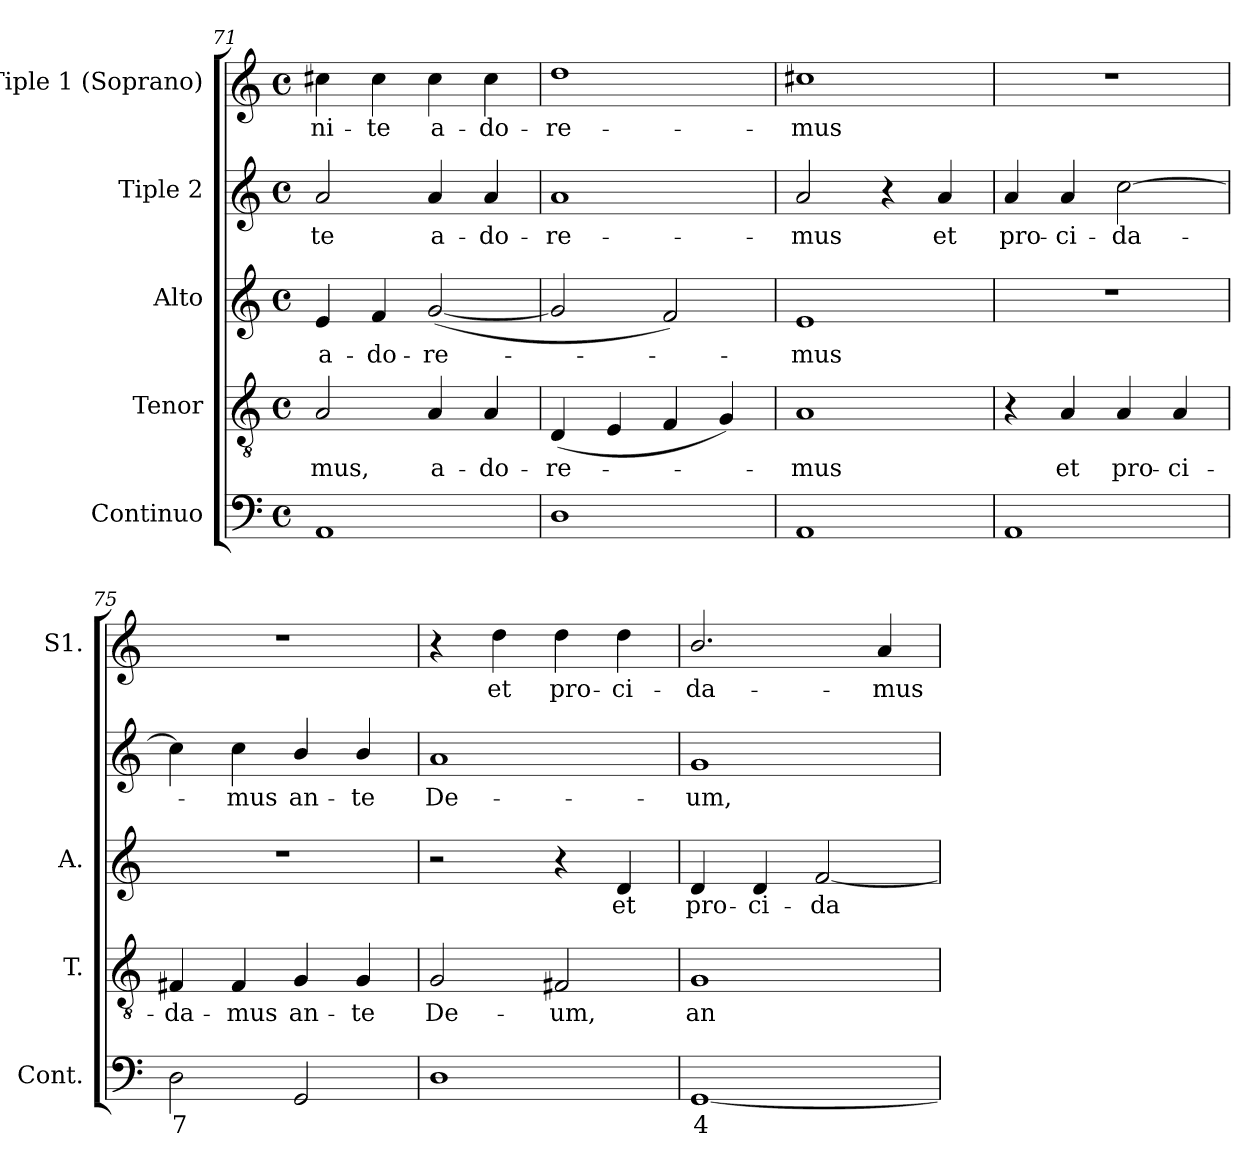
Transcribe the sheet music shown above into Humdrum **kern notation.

**kern	**text	**kern	**text	**kern	**text	**kern	**text	**kern	**text
*part5	*part5	*part4	*part4	*part3	*part3	*part2	*part2	*part1	*part1
*staff5	*staff5	*staff4	*staff4	*staff3	*staff3	*staff2	*staff2	*staff1	*staff1
*I"Continuo	*	*I"Tenor	*	*I"Alto	*	*I"Tiple 2	*	*I"Tiple 1 (Soprano)	*
*I'Cont.	*	*I'T.	*	*I'A.	*	*	*	*I'S1.	*
*clefF4	*	*clefGv2	*	*clefG2	*	*clefG2	*	*clefG2	*
*	*	*ITrd7c12	*	*	*	*	*	*	*
*k[]	*	*k[]	*	*k[]	*	*k[]	*	*k[]	*
*C:	*	*C:	*	*C:	*	*C:	*	*C:	*
*M4/4	*	*M4/4	*	*M4/4	*	*M4/4	*	*M4/4	*
*met(c)	*	*met(c)	*	*met(c)	*	*met(c)	*	*met(c)	*
=71	=71	=71	=71	=71	=71	=71	=71	=71	=71
!	!	!	!LO:LY:b:color=#000000	!	!	!	!	!	!
!	!	!	!	!	!LO:LY:b:color=#000000	!	!	!	!
!	!	!	!	!	!	!	!LO:LY:b:color=#000000	!	!
!	!	!	!	!	!	!	!	!	!LO:LY:b:color=#000000
1AAi	.	2AAi/	-mus,	4ei/	a-	2ai/	-te	4cc#Xi\	-ni-
!	!	!	!	!	!LO:LY:b:color=#000000	!	!	!	!
!	!	!	!	!	!	!	!	!	!LO:LY:b:color=#000000
.	.	.	.	4fi/	-do-	.	.	4cc#i\	-te
!	!	!	!LO:LY:b:color=#000000	!	!	!	!	!	!
!	!	!	!	!	!LO:LY:b:color=#000000	!	!	!	!
!	!	!	!	!	!	!	!LO:LY:b:color=#000000	!	!
!	!	!	!	!	!	!	!	!	!LO:LY:b:color=#000000
.	.	4AAi/	a-	([2gi/	-re-	4ai/	a-	4cc#i\	a-
!	!	!	!LO:LY:b:color=#000000	!	!	!	!	!	!
!	!	!	!	!	!	!	!LO:LY:b:color=#000000	!	!
!	!	!	!	!	!	!	!	!	!LO:LY:b:color=#000000
.	.	4AAi/	-do-	.	.	4ai/	-do-	4cc#i\	-do-
=72	=72	=72	=72	=72	=72	=72	=72	=72	=72
!	!	!	!LO:LY:b:color=#000000	!	!	!	!	!	!
!	!	!	!	!	!	!	!LO:LY:b:color=#000000	!	!
!	!	!	!	!	!	!	!	!	!LO:LY:b:color=#000000
1Di	.	(4DDi/	-re-	2gi/]	.	1ai	-re-	1ddi	-re-
.	.	4EEi/	.	.	.	.	.	.	.
.	.	4FFi/	.	2fi/)	.	.	.	.	.
.	.	4GGi/)	.	.	.	.	.	.	.
=73	=73	=73	=73	=73	=73	=73	=73	=73	=73
!	!	!	!LO:LY:b:color=#000000	!	!	!	!	!	!
!	!	!	!	!	!LO:LY:b:color=#000000	!	!	!	!
!	!	!	!	!	!	!	!LO:LY:b:color=#000000	!	!
!	!	!	!	!	!	!	!	!	!LO:LY:b:color=#000000
1AAi	.	1AAi	-mus	1ei	-mus	2ai/	-mus	1cc#Xi	-mus
.	.	.	.	.	.	4r	.	.	.
!	!	!	!	!	!	!	!LO:LY:b:color=#000000	!	!
.	.	.	.	.	.	4ai/	et	.	.
!!LO:PB:g=z
=74	=74	=74	=74	=74	=74	=74	=74	=74	=74
!	!	!	!	!	!	!	!LO:LY:b:color=#000000	!	!
1AAi	.	4r	.	1r	.	4ai/	pro-	1r	.
!	!	!	!LO:LY:b:color=#000000	!	!	!	!	!	!
!	!	!	!	!	!	!	!LO:LY:b:color=#000000	!	!
.	.	4AAi/	et	.	.	4ai/	-ci-	.	.
!	!	!	!LO:LY:b:color=#000000	!	!	!	!	!	!
!	!	!	!	!	!	!	!LO:LY:b:color=#000000	!	!
.	.	4AAi/	pro-	.	.	[2cci\	-da-	.	.
!	!	!	!LO:LY:b:color=#000000	!	!	!	!	!	!
.	.	4AAi/	-ci-	.	.	.	.	.	.
=75	=75	=75	=75	=75	=75	=75	=75	=75	=75
!	!LO:LY:b:color=#000000	!	!	!	!	!	!	!	!
!	!	!	!LO:LY:b:color=#000000	!	!	!	!	!	!
2Di\	7	4FF#Xi/	-da-	1r	.	4cci\]	.	1r	.
!	!	!	!LO:LY:b:color=#000000	!	!	!	!	!	!
!	!	!	!	!	!	!	!LO:LY:b:color=#000000	!	!
.	.	4FF#i/	-mus	.	.	4cci\	-mus	.	.
!	!	!	!LO:LY:b:color=#000000	!	!	!	!	!	!
!	!	!	!	!	!	!	!LO:LY:b:color=#000000	!	!
2GGi/	.	4GGi/	an-	.	.	4bi/	an-	.	.
!	!	!	!LO:LY:b:color=#000000	!	!	!	!	!	!
!	!	!	!	!	!	!	!LO:LY:b:color=#000000	!	!
.	.	4GGi/	-te	.	.	4bi/	-te	.	.
=76	=76	=76	=76	=76	=76	=76	=76	=76	=76
!	!	!	!LO:LY:b:color=#000000	!	!	!	!	!	!
!	!	!	!	!	!	!	!LO:LY:b:color=#000000	!	!
1Di	.	2GGi/	De-	2r	.	1ai	De-	4r	.
!	!	!	!	!	!	!	!	!	!LO:LY:b:color=#000000
.	.	.	.	.	.	.	.	4ddi\	et
!	!	!	!LO:LY:b:color=#000000	!	!	!	!	!	!
!	!	!	!	!	!	!	!	!	!LO:LY:b:color=#000000
.	.	2FF#Xi/	-um,	4r	.	.	.	4ddi\	pro-
!	!	!	!	!	!LO:LY:b:color=#000000	!	!	!	!
!	!	!	!	!	!	!	!	!	!LO:LY:b:color=#000000
.	.	.	.	4di/	et	.	.	4ddi\	-ci-
=77	=77	=77	=77	=77	=77	=77	=77	=77	=77
!	!LO:LY:b:color=#000000	!	!	!	!	!	!	!	!
!	!	!	!LO:LY:b:color=#000000	!	!	!	!	!	!
!	!	!	!	!	!LO:LY:b:color=#000000	!	!	!	!
!	!	!	!	!	!	!	!LO:LY:b:color=#000000	!	!
!	!	!	!	!	!	!	!	!	!LO:LY:b:color=#000000
[1GGi	4	1GGi	an-	4di/	pro-	1gi	-um,	2.bi/	-da-
!	!	!	!	!	!LO:LY:b:color=#000000	!	!	!	!
.	.	.	.	4di/	-ci-	.	.	.	.
!	!	!	!	!	!LO:LY:b:color=#000000	!	!	!	!
.	.	.	.	[2fi/	-da-	.	.	.	.
!	!	!	!	!	!	!	!	!	!LO:LY:b:color=#000000
.	.	.	.	.	.	.	.	4ai/	-mus
=	=	=	=	=	=	=	=	=	=
*-	*-	*-	*-	*-	*-	*-	*-	*-	*-
